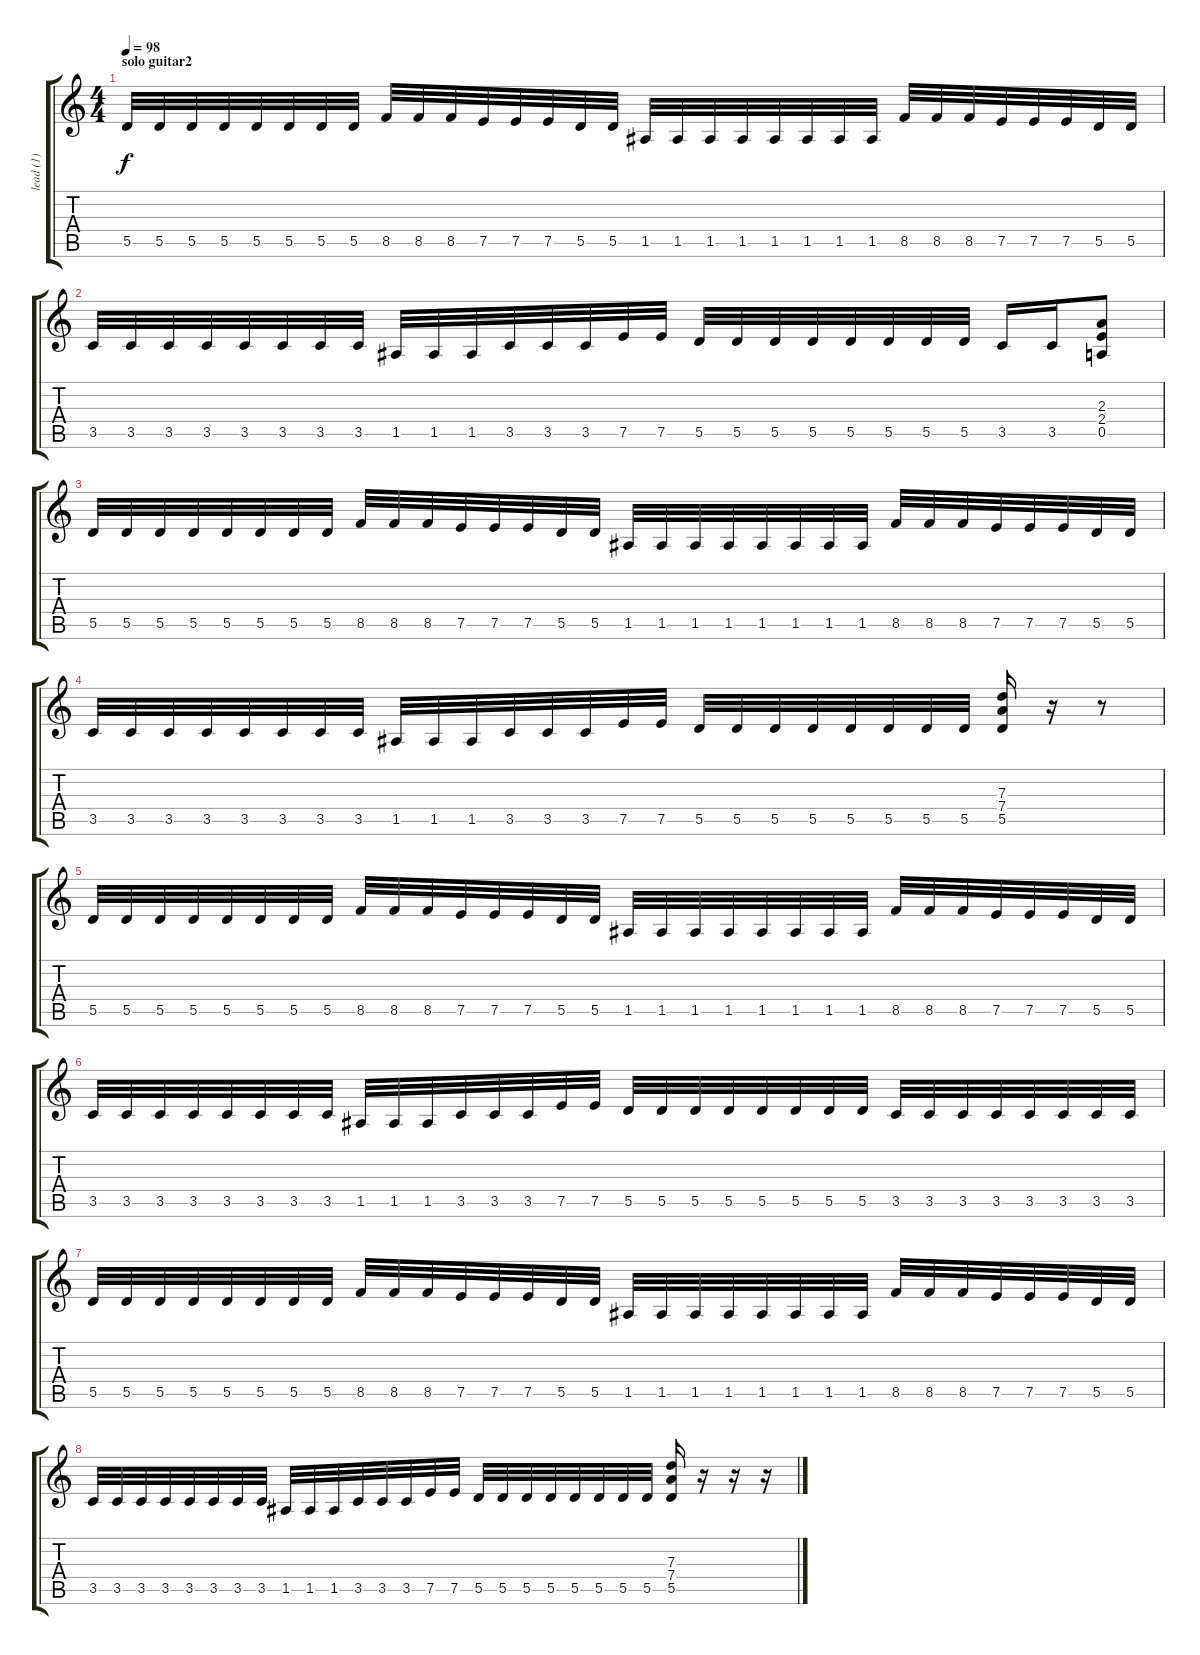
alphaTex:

\track ("lead (1)" "lead (1)") {instrument distortionguitar}
\staff {score tabs}
\tuning (E4 B3 G3 D3 A2 E2) {hide}
\ts (4 4)
\section ("" "solo guitar2")
\tempo 98
\clef g2
\ks c
5.5.32{dy f} 5.5.32 5.5.32 5.5.32 5.5.32 5.5.32 5.5.32 5.5.32 8.5.32 8.5.32 8.5.32 7.5.32 7.5.32 7.5.32 5.5.32 5.5.32 1.5.32 1.5.32 1.5.32 1.5.32 1.5.32 1.5.32 1.5.32 1.5.32 8.5.32 8.5.32 8.5.32 7.5.32 7.5.32 7.5.32 5.5.32 5.5.32 |
3.5.32 3.5.32 3.5.32 3.5.32 3.5.32 3.5.32 3.5.32 3.5.32 1.5.32 1.5.32 1.5.32 3.5.32 3.5.32 3.5.32 7.5.32 7.5.32 5.5.32 5.5.32 5.5.32 5.5.32 5.5.32 5.5.32 5.5.32 5.5.32 3.5.16 3.5.16 (2.3 2.4 0.5).8 |
5.5.32 5.5.32 5.5.32 5.5.32 5.5.32 5.5.32 5.5.32 5.5.32 8.5.32 8.5.32 8.5.32 7.5.32 7.5.32 7.5.32 5.5.32 5.5.32 1.5.32 1.5.32 1.5.32 1.5.32 1.5.32 1.5.32 1.5.32 1.5.32 8.5.32 8.5.32 8.5.32 7.5.32 7.5.32 7.5.32 5.5.32 5.5.32 |
3.5.32 3.5.32 3.5.32 3.5.32 3.5.32 3.5.32 3.5.32 3.5.32 1.5.32 1.5.32 1.5.32 3.5.32 3.5.32 3.5.32 7.5.32 7.5.32 5.5.32 5.5.32 5.5.32 5.5.32 5.5.32 5.5.32 5.5.32 5.5.32 (7.3 7.4 5.5).16 r.16 r.8 |
5.5.32 5.5.32 5.5.32 5.5.32 5.5.32 5.5.32 5.5.32 5.5.32 8.5.32 8.5.32 8.5.32 7.5.32 7.5.32 7.5.32 5.5.32 5.5.32 1.5.32 1.5.32 1.5.32 1.5.32 1.5.32 1.5.32 1.5.32 1.5.32 8.5.32 8.5.32 8.5.32 7.5.32 7.5.32 7.5.32 5.5.32 5.5.32 |
3.5.32 3.5.32 3.5.32 3.5.32 3.5.32 3.5.32 3.5.32 3.5.32 1.5.32 1.5.32 1.5.32 3.5.32 3.5.32 3.5.32 7.5.32 7.5.32 5.5.32 5.5.32 5.5.32 5.5.32 5.5.32 5.5.32 5.5.32 5.5.32 3.5.32 3.5.32 3.5.32 3.5.32 3.5.32 3.5.32 3.5.32 3.5.32 |
5.5.32 5.5.32 5.5.32 5.5.32 5.5.32 5.5.32 5.5.32 5.5.32 8.5.32 8.5.32 8.5.32 7.5.32 7.5.32 7.5.32 5.5.32 5.5.32 1.5.32 1.5.32 1.5.32 1.5.32 1.5.32 1.5.32 1.5.32 1.5.32 8.5.32 8.5.32 8.5.32 7.5.32 7.5.32 7.5.32 5.5.32 5.5.32 |
3.5.32 3.5.32 3.5.32 3.5.32 3.5.32 3.5.32 3.5.32 3.5.32 1.5.32 1.5.32 1.5.32 3.5.32 3.5.32 3.5.32 7.5.32 7.5.32 5.5.32 5.5.32 5.5.32 5.5.32 5.5.32 5.5.32 5.5.32 5.5.32 (7.3 7.4 5.5).16 r.16 r.16 r.16
